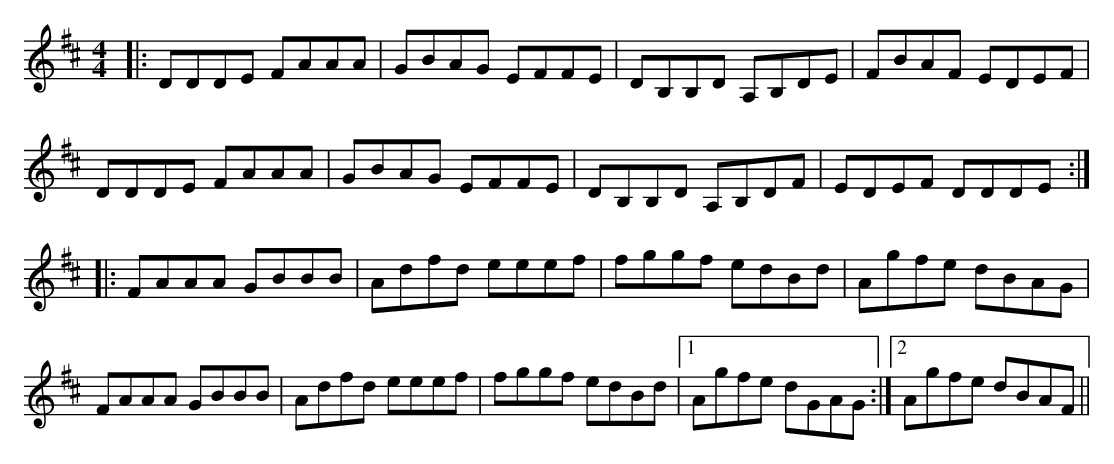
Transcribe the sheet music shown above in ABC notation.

X:1
M:4/4
K:D
|:DDDE FAAA|GBAG EFFE|DB,B,D A,B,DE|FBAF EDEF|
DDDE FAAA|GBAG EFFE|DB,B,D A,B,DF|EDEF DDDE:|
|:FAAA GBBB|Adfd eeef|fggf edBd|Agfe dBAG|
FAAA GBBB|Adfd eeef|fggf edBd|1 Agfe dGAG:|2 Agfe dBAF||
